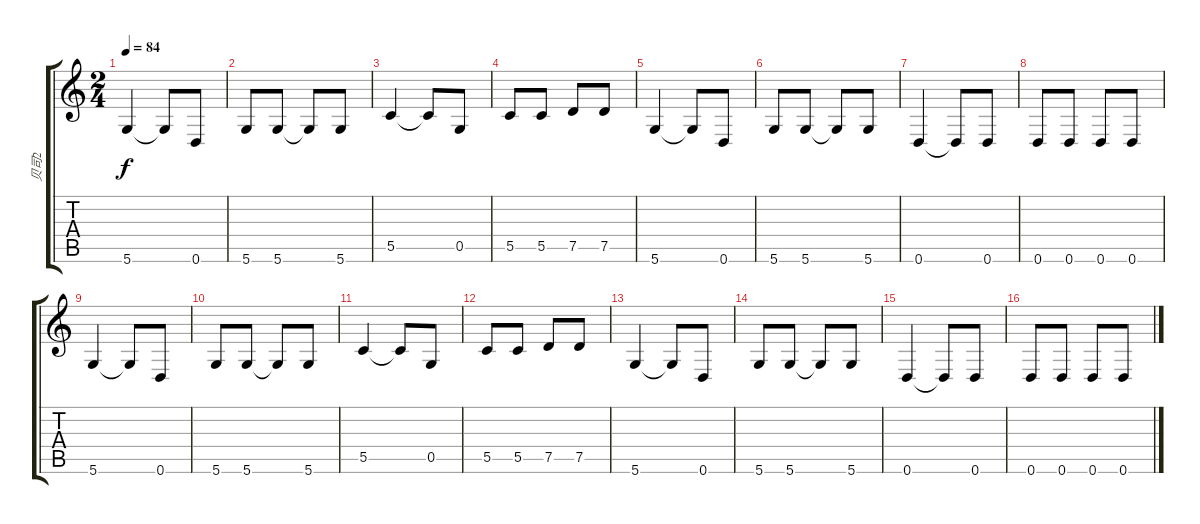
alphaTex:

\track ("贝司2" "贝司2") {instrument electricbassfinger}
\staff {score tabs}
\tuning (Eb4 Bb3 Gb3 Db3 G2 D2) {hide}
\ts (2 4)
\tempo 84
\clef g2
\ks c
5.6.4{dy f} 5.6{t}.8 0.6.8 |
5.6.8 5.6.8 5.6{t}.8 5.6.8 |
5.5.4 5.5{t}.8 0.5.8 |
5.5.8 5.5.8 7.5.8 7.5.8 |
5.6.4 5.6{t}.8 0.6.8 |
5.6.8 5.6.8 5.6{t}.8 5.6.8 |
0.6.4 0.6{t}.8 0.6.8 |
0.6.8 0.6.8 0.6.8 0.6.8 |
5.6.4 5.6{t}.8 0.6.8 |
5.6.8 5.6.8 5.6{t}.8 5.6.8 |
5.5.4 5.5{t}.8 0.5.8 |
5.5.8 5.5.8 7.5.8 7.5.8 |
5.6.4 5.6{t}.8 0.6.8 |
5.6.8 5.6.8 5.6{t}.8 5.6.8 |
0.6.4 0.6{t}.8 0.6.8 |
0.6.8 0.6.8 0.6.8 0.6.8
